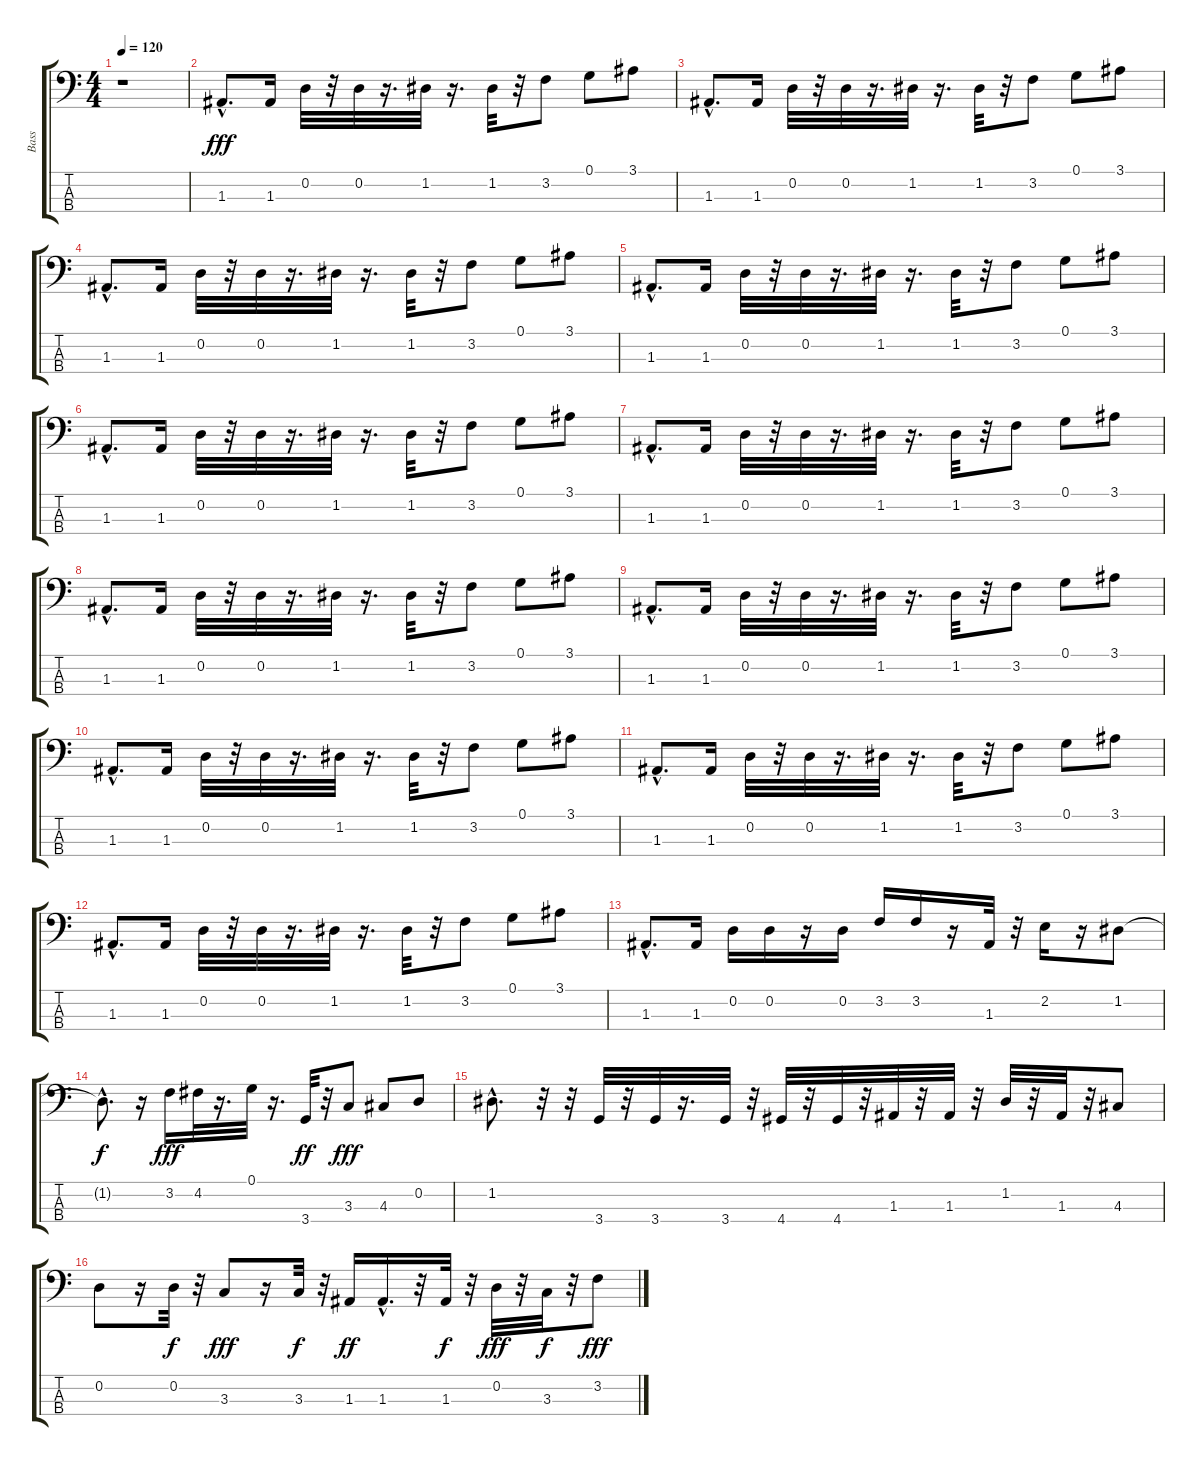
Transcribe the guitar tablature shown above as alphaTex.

\track ("Bass" "Bass") {instrument electricbassfinger}
\staff {score tabs}
\tuning (G2 D2 A1 E1) {hide}
\ts (4 4)
\tempo 120
\clef f4
\ks c
r.1{dy fff instrument electricbassfinger} |
1.3{hac}.8{d} 1.3.16 0.2.32 r.32 0.2.32 r.16{d} 1.2.32 r.16{d} 1.2.32 r.32 3.2.8 0.1.8 3.1.8 |
1.3{hac}.8{d} 1.3.16 0.2.32 r.32 0.2.32 r.16{d} 1.2.32 r.16{d} 1.2.32 r.32 3.2.8 0.1.8 3.1.8 |
1.3{hac}.8{d} 1.3.16 0.2.32 r.32 0.2.32 r.16{d} 1.2.32 r.16{d} 1.2.32 r.32 3.2.8 0.1.8 3.1.8 |
1.3{hac}.8{d} 1.3.16 0.2.32 r.32 0.2.32 r.16{d} 1.2.32 r.16{d} 1.2.32 r.32 3.2.8 0.1.8 3.1.8 |
1.3{hac}.8{d} 1.3.16 0.2.32 r.32 0.2.32 r.16{d} 1.2.32 r.16{d} 1.2.32 r.32 3.2.8 0.1.8 3.1.8 |
1.3{hac}.8{d} 1.3.16 0.2.32 r.32 0.2.32 r.16{d} 1.2.32 r.16{d} 1.2.32 r.32 3.2.8 0.1.8 3.1.8 |
1.3{hac}.8{d} 1.3.16 0.2.32 r.32 0.2.32 r.16{d} 1.2.32 r.16{d} 1.2.32 r.32 3.2.8 0.1.8 3.1.8 |
1.3{hac}.8{d} 1.3.16 0.2.32 r.32 0.2.32 r.16{d} 1.2.32 r.16{d} 1.2.32 r.32 3.2.8 0.1.8 3.1.8 |
1.3{hac}.8{d} 1.3.16 0.2.32 r.32 0.2.32 r.16{d} 1.2.32 r.16{d} 1.2.32 r.32 3.2.8 0.1.8 3.1.8 |
1.3{hac}.8{d} 1.3.16 0.2.32 r.32 0.2.32 r.16{d} 1.2.32 r.16{d} 1.2.32 r.32 3.2.8 0.1.8 3.1.8 |
1.3{hac}.8{d} 1.3.16 0.2.32 r.32 0.2.32 r.16{d} 1.2.32 r.16{d} 1.2.32 r.32 3.2.8 0.1.8 3.1.8 |
1.3{hac}.8{d} 1.3.16 0.2.16 0.2.16 r.16 0.2.16 3.2.16 3.2.16 r.16 1.3.32 r.32 2.2.16 r.16 1.2.8 |
1.2{hac t}.8{d dy f} r.16 3.2.16{dy fff} 4.2.32 r.16{d} 0.1.32 r.16{d} 3.4.32{dy ff} r.32 3.3.8{dy fff} 4.3.8 0.2.8 |
1.2{hac}.8{d} r.32 r.32 3.4.32 r.32 3.4.32 r.16{d} 3.4.32 r.32 4.4.32 r.32 4.4.32 r.32 1.3.32 r.32 1.3.32 r.32 1.2.32 r.32 1.3.32 r.32 4.3.8 |
0.2.8 r.16 0.2.32{dy f} r.32 3.3.8{dy fff} r.16 3.3.32{dy f} r.32 1.3.16{dy ff} 1.3{hac}.16{d} r.32 1.3.32{dy f} r.32 0.2.32{dy fff} r.32 3.3.32{dy f} r.32 3.2.8{dy fff}
